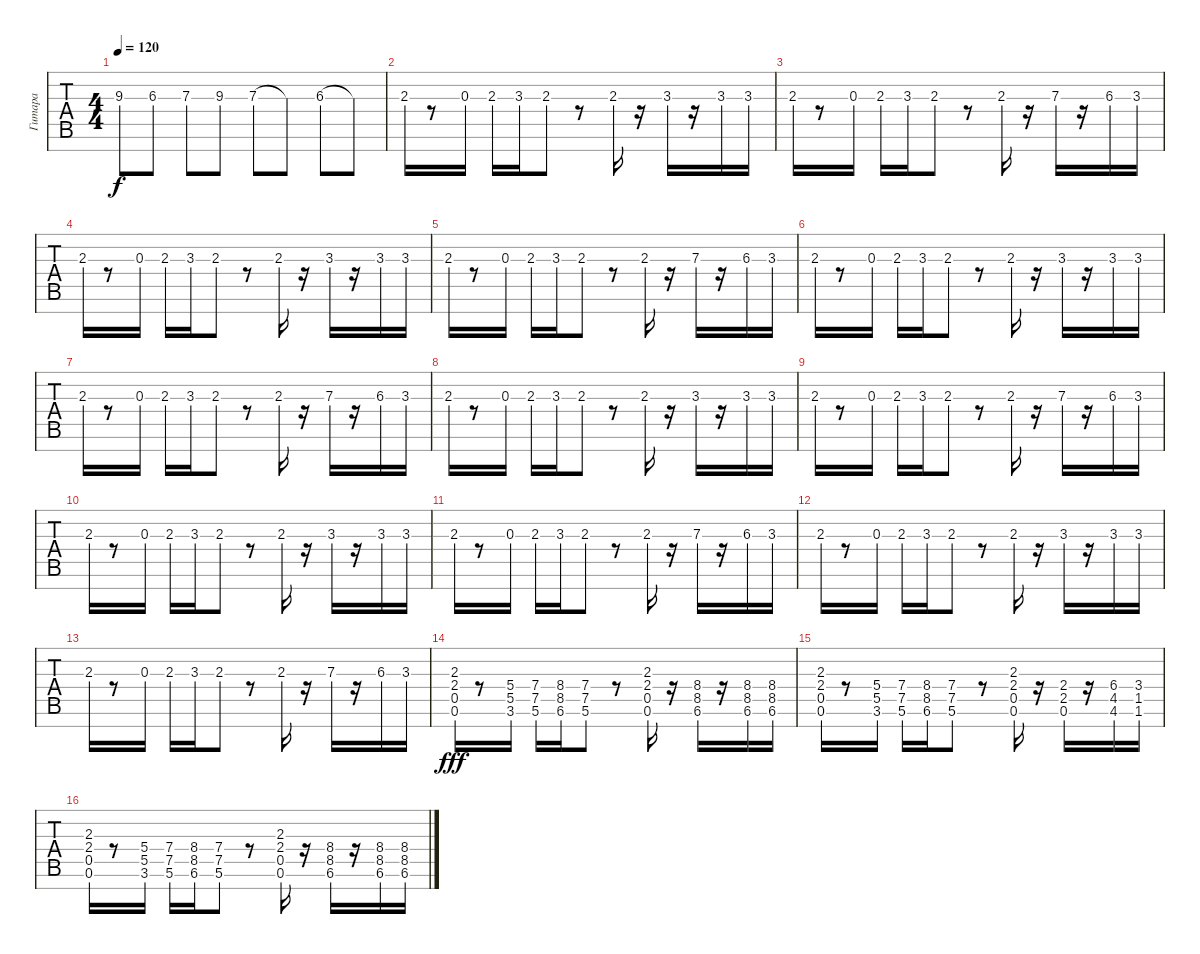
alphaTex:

\track ("Гитара" "Гитара") {instrument distortionguitar}
\staff {tabs}
\tuning (E4 B3 G3 D3 A2 E2 B1) {hide}
\ts (4 4)
\tempo 120
\clef g2
\ks c
9.3{t}.8{dy f} 6.3.8 7.3.8 9.3.8 7.3.8 7.3{t}.8 6.3.8 6.3{t}.8 |
2.3.16{instrument acousticguitarsteel} r.8 0.3.16 2.3.16 3.3.16 2.3.8 r.8 2.3.16 r.16 3.3.16 r.16 3.3.16 3.3.16 |
2.3.16{instrument acousticguitarsteel} r.8 0.3.16 2.3.16 3.3.16 2.3.8 r.8 2.3.16 r.16 7.3.16 r.16 6.3.16 3.3.16 |
2.3.16{instrument acousticguitarsteel} r.8 0.3.16 2.3.16 3.3.16 2.3.8 r.8 2.3.16 r.16 3.3.16 r.16 3.3.16 3.3.16 |
2.3.16{instrument acousticguitarsteel} r.8 0.3.16 2.3.16 3.3.16 2.3.8 r.8 2.3.16 r.16 7.3.16 r.16 6.3.16 3.3.16 |
2.3.16{instrument acousticguitarsteel} r.8 0.3.16 2.3.16 3.3.16 2.3.8 r.8 2.3.16 r.16 3.3.16 r.16 3.3.16 3.3.16 |
2.3.16{instrument acousticguitarsteel} r.8 0.3.16 2.3.16 3.3.16 2.3.8 r.8 2.3.16 r.16 7.3.16 r.16 6.3.16 3.3.16 |
2.3.16{instrument acousticguitarsteel} r.8 0.3.16 2.3.16 3.3.16 2.3.8 r.8 2.3.16 r.16 3.3.16 r.16 3.3.16 3.3.16 |
2.3.16{instrument acousticguitarsteel} r.8 0.3.16 2.3.16 3.3.16 2.3.8 r.8 2.3.16 r.16 7.3.16 r.16 6.3.16 3.3.16 |
2.3.16{volume 8 instrument distortionguitar} r.8 0.3.16 2.3.16 3.3.16 2.3.8 r.8 2.3.16 r.16 3.3.16 r.16 3.3.16 3.3.16 |
2.3.16 r.8 0.3.16 2.3.16 3.3.16 2.3.8 r.8 2.3.16 r.16 7.3.16 r.16 6.3.16 3.3.16 |
2.3.16 r.8 0.3.16 2.3.16 3.3.16 2.3.8 r.8 2.3.16 r.16 3.3.16 r.16 3.3.16 3.3.16 |
2.3.16 r.8 0.3.16 2.3.16 3.3.16 2.3.8 r.8 2.3.16 r.16 7.3.16 r.16 6.3.16 3.3.16 |
(2.3{hac} 2.4{hac} 0.5{hac} 0.6{hac}).16{dy fff volume 13} r.8 (5.4{hac} 5.5{hac} 3.6{hac}).16 (7.4{hac} 7.5{hac} 5.6{hac}).16 (8.4{hac} 8.5{hac} 6.6{hac}).16 (7.4{hac} 7.5{hac} 5.6{hac}).8 r.8 (2.3{hac} 2.4{hac} 0.5{hac} 0.6{hac}).16 r.16 (8.4{hac} 8.5{hac} 6.6{hac}).16 r.16 (8.4{hac} 8.5{hac} 6.6{hac}).16 (8.4{hac} 8.5{hac} 6.6{hac}).16 |
(2.3{hac} 2.4{hac} 0.5{hac} 0.6{hac}).16 r.8 (5.4{hac} 5.5{hac} 3.6{hac}).16 (7.4{hac} 7.5{hac} 5.6{hac}).16 (8.4{hac} 8.5{hac} 6.6{hac}).16 (7.4{hac} 7.5{hac} 5.6{hac}).8 r.8 (2.3{hac} 2.4{hac} 0.5{hac} 0.6{hac}).16 r.16 (2.4{hac} 2.5{hac} 0.6{hac}).16 r.16 (6.4{hac} 4.5{hac} 4.6{hac}).16 (3.4{hac} 1.5{hac} 1.6{hac}).16 |
(2.3{hac} 2.4{hac} 0.5{hac} 0.6{hac}).16 r.8 (5.4{hac} 5.5{hac} 3.6{hac}).16 (7.4{hac} 7.5{hac} 5.6{hac}).16 (8.4{hac} 8.5{hac} 6.6{hac}).16 (7.4{hac} 7.5{hac} 5.6{hac}).8 r.8 (2.3{hac} 2.4{hac} 0.5{hac} 0.6{hac}).16 r.16 (8.4{hac} 8.5{hac} 6.6{hac}).16 r.16 (8.4{hac} 8.5{hac} 6.6{hac}).16 (8.4{hac} 8.5{hac} 6.6{hac}).16
